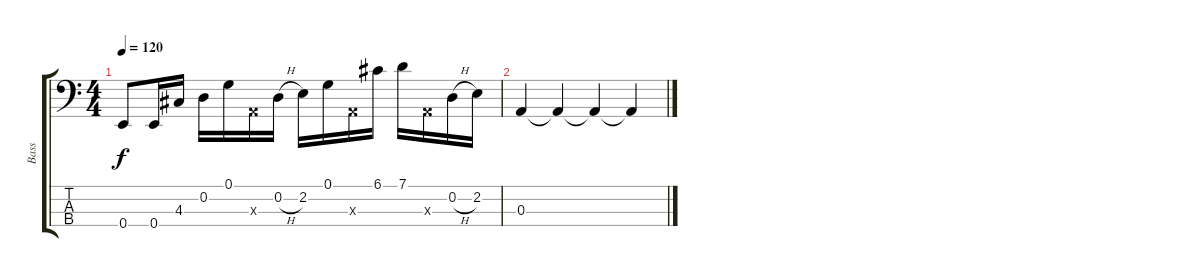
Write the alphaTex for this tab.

\track ("Bass" "Bass") {instrument slapbass1}
\staff {score tabs}
\tuning (G2 D2 A1 E1) {hide}
\ts (4 4)
\tempo 120
\clef f4
\ks c
0.4.8{dy f} 0.4.16 4.3.16 0.2.16 0.1.16 0.3{x}.16 0.2{h}.16 2.2.16 0.1.16 0.3{x}.16 6.1.16 7.1.16 0.3{x}.16 0.2{h}.16 2.2.16 |
0.3.4 0.3{t}.4 0.3{t}.4 0.3{t}.4
